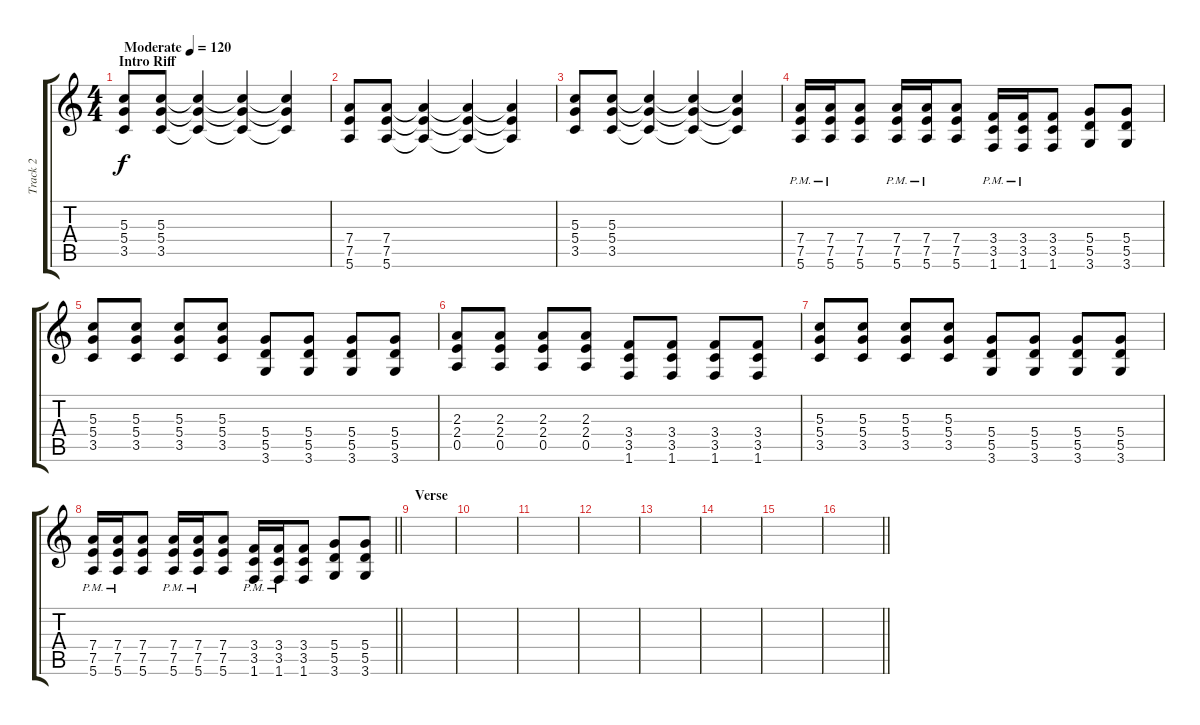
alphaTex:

\track ("Track 2" "Track 2") {instrument distortionguitar}
\staff {score tabs}
\tuning (E4 B3 G3 D3 A2 E2) {hide}
\ts (4 4)
\section ("" "Intro Riff")
\tempo (120 "Moderate")
\clef g2
\ks c
(5.3 5.4 3.5).8{dy f instrument distortionguitar} (5.3 5.4 3.5).8 (5.3{t} 5.4{t} 3.5{t}).4 (5.3{t} 5.4{t} 3.5{t}).4 (5.3{t} 5.4{t} 3.5{t}).4 |
(7.4 7.5 5.6).8 (7.4 7.5 5.6).8 (7.4{t} 7.5{t} 5.6{t}).4 (7.4{t} 7.5{t} 5.6{t}).4 (7.4{t} 7.5{t} 5.6{t}).4 |
(5.3 5.4 3.5).8 (5.3 5.4 3.5).8 (5.3{t} 5.4{t} 3.5{t}).4 (5.3{t} 5.4{t} 3.5{t}).4 (5.3{t} 5.4{t} 3.5{t}).4 |
(7.4{pm} 7.5{pm} 5.6{pm}).16 (7.4{pm} 7.5{pm} 5.6{pm}).16 (7.4 7.5 5.6).8 (7.4{pm} 7.5{pm} 5.6{pm}).16 (7.4{pm} 7.5{pm} 5.6{pm}).16 (7.4 7.5 5.6).8 (3.4{pm} 3.5{pm} 1.6{pm}).16 (3.4{pm} 3.5{pm} 1.6{pm}).16 (3.4 3.5 1.6).8 (5.4 5.5 3.6).8 (5.4 5.5 3.6).8 |
(5.3 5.4 3.5).8 (5.3 5.4 3.5).8 (5.3 5.4 3.5).8 (5.3 5.4 3.5).8 (5.4 5.5 3.6).8 (5.4 5.5 3.6).8 (5.4 5.5 3.6).8 (5.4 5.5 3.6).8 |
(2.3 2.4 0.5).8 (2.3 2.4 0.5).8 (2.3 2.4 0.5).8 (2.3 2.4 0.5).8 (3.4 3.5 1.6).8 (3.4 3.5 1.6).8 (3.4 3.5 1.6).8 (3.4 3.5 1.6).8 |
(5.3 5.4 3.5).8 (5.3 5.4 3.5).8 (5.3 5.4 3.5).8 (5.3 5.4 3.5).8 (5.4 5.5 3.6).8 (5.4 5.5 3.6).8 (5.4 5.5 3.6).8 (5.4 5.5 3.6).8 |
\barLineRight lightlight
(7.4{pm} 7.5{pm} 5.6{pm}).16 (7.4{pm} 7.5{pm} 5.6{pm}).16 (7.4 7.5 5.6).8 (7.4{pm} 7.5{pm} 5.6{pm}).16 (7.4{pm} 7.5{pm} 5.6{pm}).16 (7.4 7.5 5.6).8 (3.4{pm} 3.5{pm} 1.6{pm}).16 (3.4{pm} 3.5{pm} 1.6{pm}).16 (3.4 3.5 1.6).8 (5.4 5.5 3.6).8 (5.4 5.5 3.6).8 |
\section ("" "Verse")
|
|
|
|
|
|
|
\barLineRight lightlight
